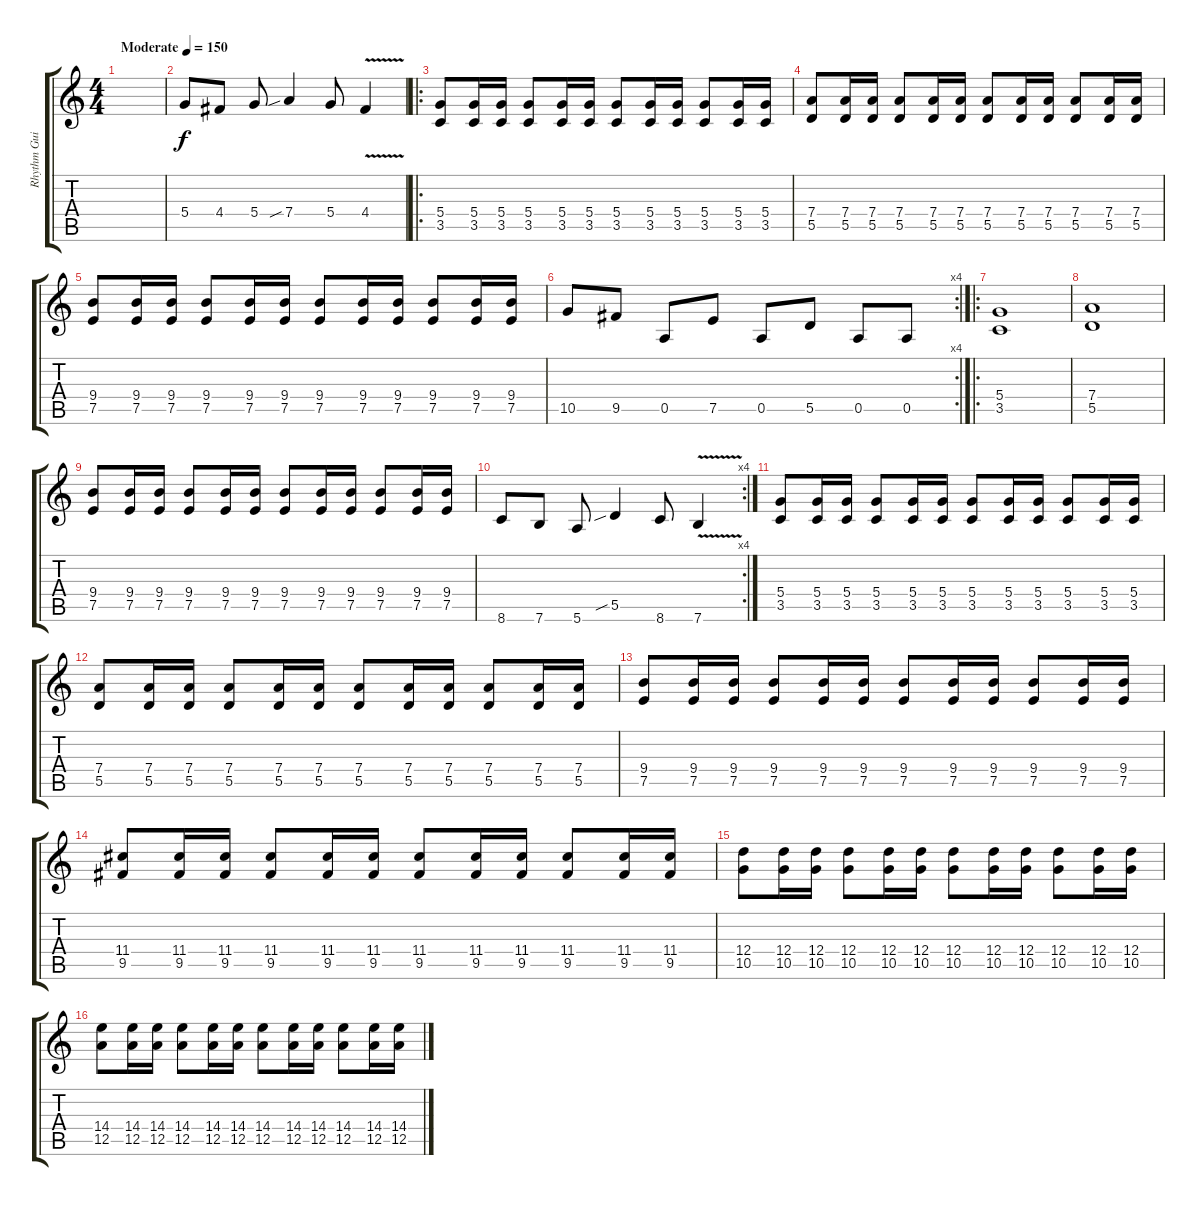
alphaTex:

\track ("Rhythm Guitar" "Rhythm Gui") {instrument distortionguitar}
\staff {score tabs}
\tuning (E4 B3 G3 D3 A2 E2) {hide}
\ts (4 4)
\tempo (150 "Moderate")
\clef g2
\ks c
|
5.4.8 4.4.8 5.4.8 7.4{sib}.4 5.4.8 4.4{v}.4 |
\ro
(5.4 3.5).8 (5.4 3.5).16 (5.4 3.5).16 (5.4 3.5).8 (5.4 3.5).16 (5.4 3.5).16 (5.4 3.5).8 (5.4 3.5).16 (5.4 3.5).16 (5.4 3.5).8 (5.4 3.5).16 (5.4 3.5).16 |
(7.4 5.5).8 (7.4 5.5).16 (7.4 5.5).16 (7.4 5.5).8 (7.4 5.5).16 (7.4 5.5).16 (7.4 5.5).8 (7.4 5.5).16 (7.4 5.5).16 (7.4 5.5).8 (7.4 5.5).16 (7.4 5.5).16 |
(9.4 7.5).8 (9.4 7.5).16 (9.4 7.5).16 (9.4 7.5).8 (9.4 7.5).16 (9.4 7.5).16 (9.4 7.5).8 (9.4 7.5).16 (9.4 7.5).16 (9.4 7.5).8 (9.4 7.5).16 (9.4 7.5).16 |
\rc 4
10.5.8 9.5.8 0.5.8 7.5.8 0.5.8 5.5.8 0.5.8 0.5.8 |
\ro
(5.4 3.5).1 |
(7.4 5.5).1 |
(9.4 7.5).8 (9.4 7.5).16 (9.4 7.5).16 (9.4 7.5).8 (9.4 7.5).16 (9.4 7.5).16 (9.4 7.5).8 (9.4 7.5).16 (9.4 7.5).16 (9.4 7.5).8 (9.4 7.5).16 (9.4 7.5).16 |
\rc 4
8.6.8 7.6.8 5.6.8 5.5{sib}.4 8.6.8 7.6{v}.4 |
(5.4 3.5).8 (5.4 3.5).16 (5.4 3.5).16 (5.4 3.5).8 (5.4 3.5).16 (5.4 3.5).16 (5.4 3.5).8 (5.4 3.5).16 (5.4 3.5).16 (5.4 3.5).8 (5.4 3.5).16 (5.4 3.5).16 |
(7.4 5.5).8 (7.4 5.5).16 (7.4 5.5).16 (7.4 5.5).8 (7.4 5.5).16 (7.4 5.5).16 (7.4 5.5).8 (7.4 5.5).16 (7.4 5.5).16 (7.4 5.5).8 (7.4 5.5).16 (7.4 5.5).16 |
(9.4 7.5).8 (9.4 7.5).16 (9.4 7.5).16 (9.4 7.5).8 (9.4 7.5).16 (9.4 7.5).16 (9.4 7.5).8 (9.4 7.5).16 (9.4 7.5).16 (9.4 7.5).8 (9.4 7.5).16 (9.4 7.5).16 |
(11.4 9.5).8 (11.4 9.5).16 (11.4 9.5).16 (11.4 9.5).8 (11.4 9.5).16 (11.4 9.5).16 (11.4 9.5).8 (11.4 9.5).16 (11.4 9.5).16 (11.4 9.5).8 (11.4 9.5).16 (11.4 9.5).16 |
(12.4 10.5).8 (12.4 10.5).16 (12.4 10.5).16 (12.4 10.5).8 (12.4 10.5).16 (12.4 10.5).16 (12.4 10.5).8 (12.4 10.5).16 (12.4 10.5).16 (12.4 10.5).8 (12.4 10.5).16 (12.4 10.5).16 |
(14.4 12.5).8 (14.4 12.5).16 (14.4 12.5).16 (14.4 12.5).8 (14.4 12.5).16 (14.4 12.5).16 (14.4 12.5).8 (14.4 12.5).16 (14.4 12.5).16 (14.4 12.5).8 (14.4 12.5).16 (14.4 12.5).16
